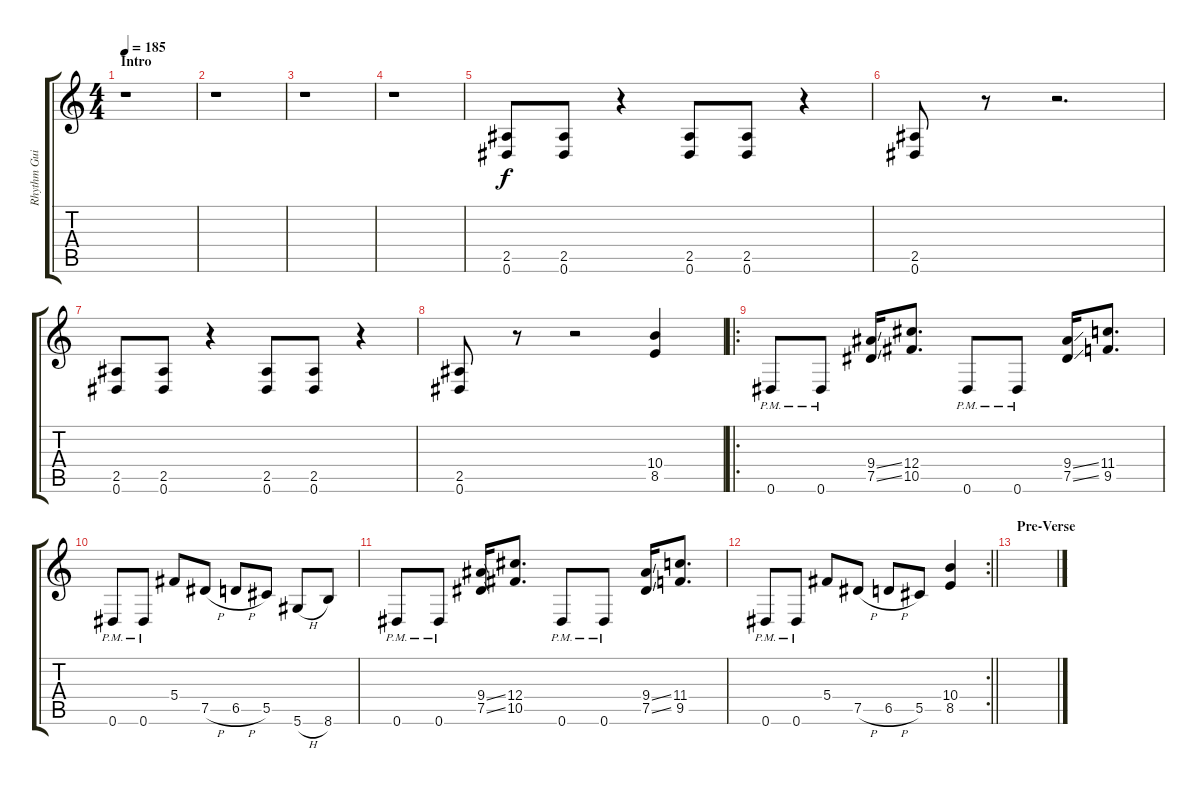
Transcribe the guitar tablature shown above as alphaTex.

\track ("Rhythm Guitar" "Rhythm Gui") {instrument distortionguitar}
\staff {score tabs}
\tuning (Eb4 Bb3 Gb3 Db3 Ab2 Eb2) {hide}
\ts (4 4)
\section ("" "Intro")
\tempo 185
\clef g2
\ks c
r.1{dy f instrument distortionguitar} |
r.1 |
r.1 |
r.1 |
(2.5 0.6).8 (2.5 0.6).8 r.4 (2.5 0.6).8 (2.5 0.6).8 r.4 |
(2.5 0.6).8 r.8 r.2{d} |
(2.5 0.6).8 (2.5 0.6).8 r.4 (2.5 0.6).8 (2.5 0.6).8 r.4 |
(2.5 0.6).8 r.8 r.2 (10.4 8.5).4 |
\ro
0.6{pm}.8 0.6{pm}.8 (9.4{ss} 7.5{ss}).16 (12.4 10.5).8{d} 0.6{pm}.8 0.6{pm}.8 (9.4{ss} 7.5{ss}).16 (11.4 9.5).8{d} |
0.6{pm}.8 0.6{pm}.8 5.4.8 7.5{h}.8 6.5{h}.8 5.5.8 5.6{h}.8 8.6.8 |
0.6{pm}.8 0.6{pm}.8 (9.4{ss} 7.5{ss}).16 (12.4 10.5).8{d} 0.6{pm}.8 0.6{pm}.8 (9.4{ss} 7.5{ss}).16 (11.4 9.5).8{d} |
\rc 2
\barLineRight lightlight
0.6{pm}.8 0.6{pm}.8 5.4.8 7.5{h}.8 6.5{h}.8 5.5.8 (10.4 8.5).4 |
\section ("" "Pre-Verse")
